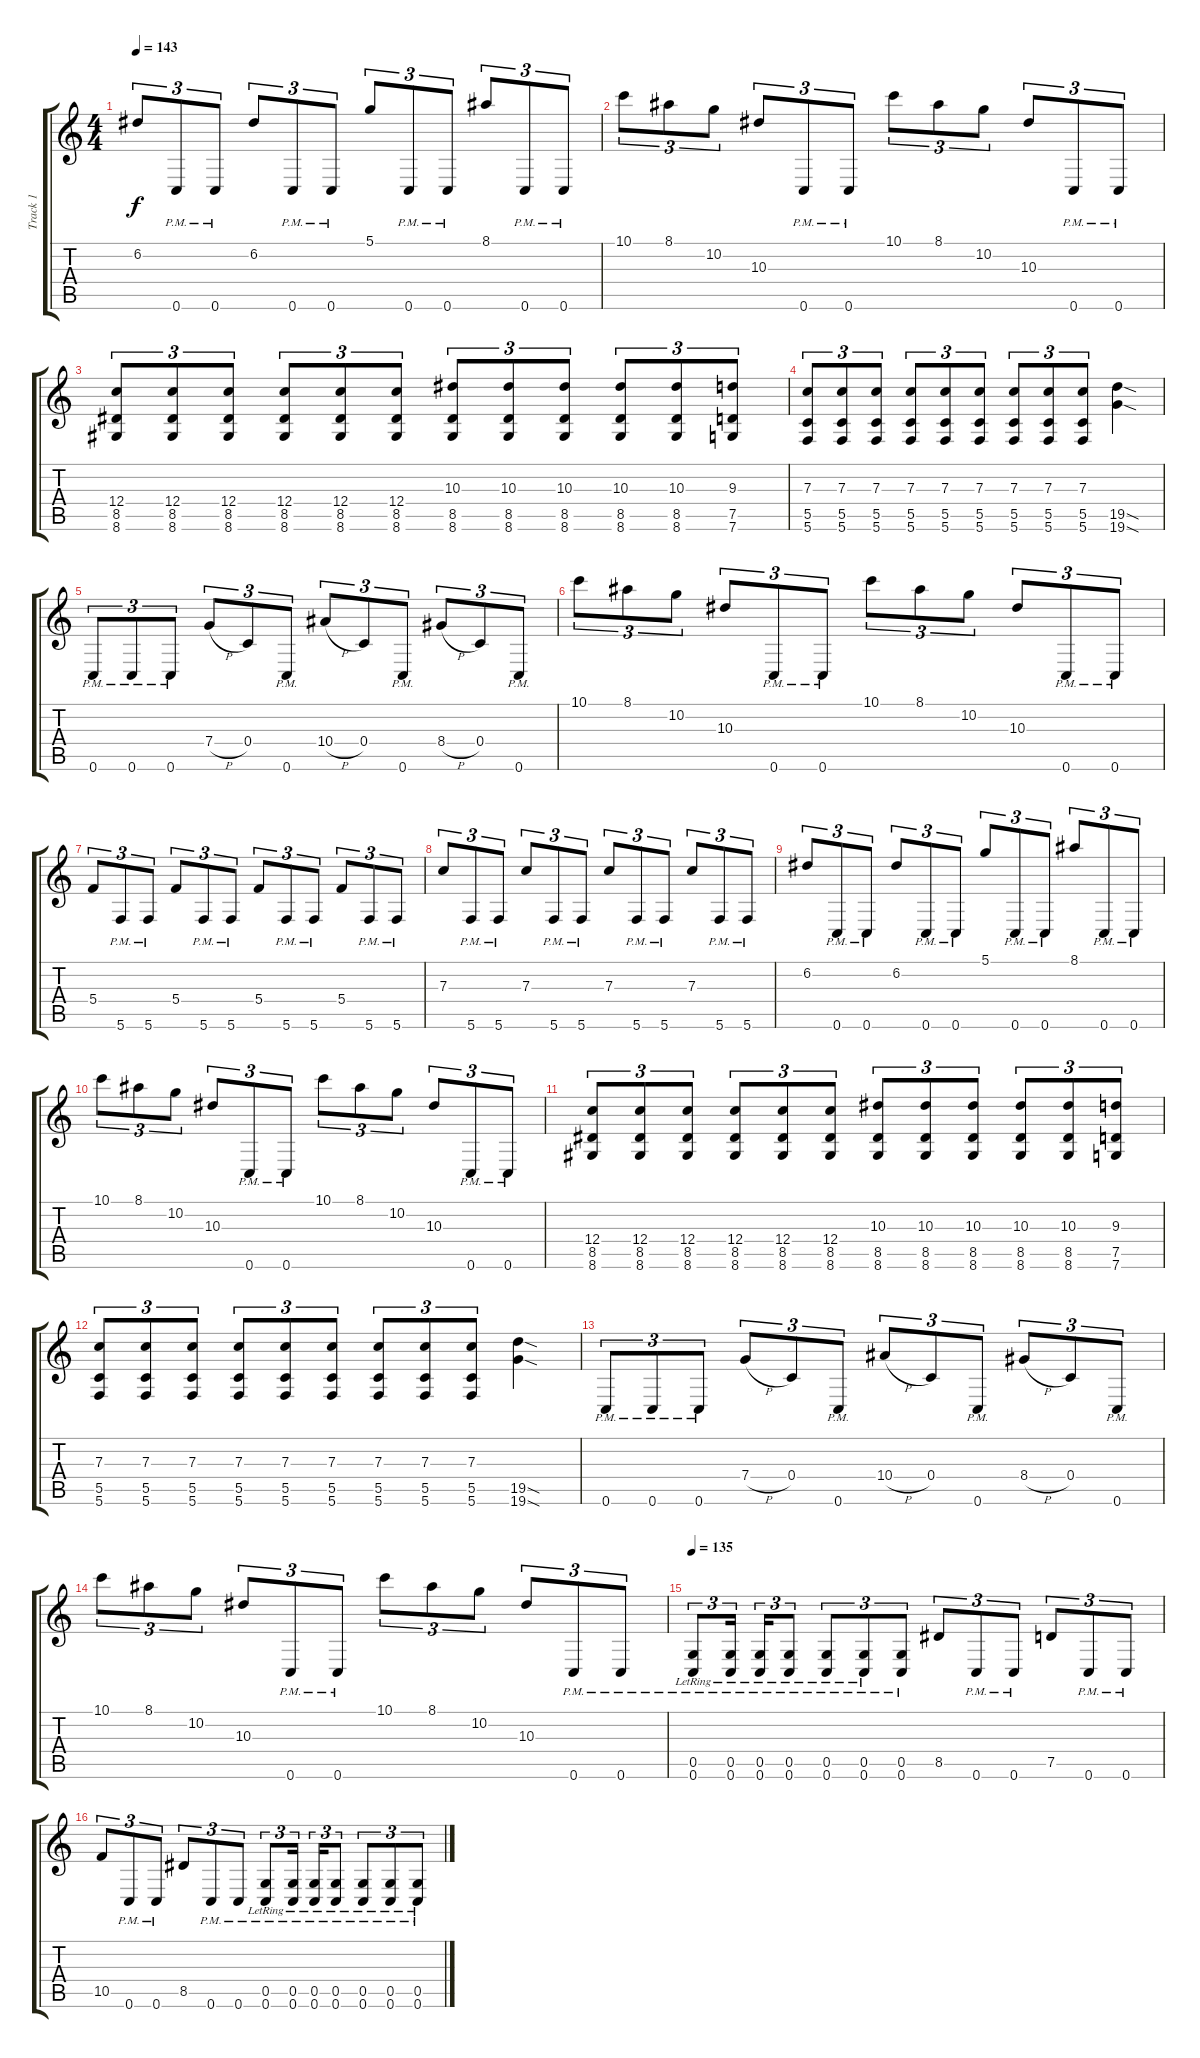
\track ("Track 1" "Track 1") {instrument distortionguitar}
\staff {score tabs}
\tuning (D4 A3 F3 C3 G2 C2) {hide}
\ts (4 4)
\tempo 143
\clef g2
\ks c
6.2.8{tu (3 2) dy f} 0.6{pm}.8{tu (3 2)} 0.6{pm}.8{tu (3 2)} 6.2.8{tu (3 2)} 0.6{pm}.8{tu (3 2)} 0.6{pm}.8{tu (3 2)} 5.1.8{tu (3 2)} 0.6{pm}.8{tu (3 2)} 0.6{pm}.8{tu (3 2)} 8.1.8{tu (3 2)} 0.6{pm}.8{tu (3 2)} 0.6{pm}.8{tu (3 2)} |
10.1.8{tu (3 2)} 8.1.8{tu (3 2)} 10.2.8{tu (3 2)} 10.3.8{tu (3 2)} 0.6{pm}.8{tu (3 2)} 0.6{pm}.8{tu (3 2)} 10.1.8{tu (3 2)} 8.1.8{tu (3 2)} 10.2.8{tu (3 2)} 10.3.8{tu (3 2)} 0.6{pm}.8{tu (3 2)} 0.6{pm}.8{tu (3 2)} |
(12.4 8.5 8.6).8{tu (3 2)} (12.4 8.5 8.6).8{tu (3 2)} (12.4 8.5 8.6).8{tu (3 2)} (12.4 8.5 8.6).8{tu (3 2)} (12.4 8.5 8.6).8{tu (3 2)} (12.4 8.5 8.6).8{tu (3 2)} (10.3 8.5 8.6).8{tu (3 2)} (10.3 8.5 8.6).8{tu (3 2)} (10.3 8.5 8.6).8{tu (3 2)} (10.3 8.5 8.6).8{tu (3 2)} (10.3 8.5 8.6).8{tu (3 2)} (9.3 7.5 7.6).8{tu (3 2)} |
(7.3 5.5 5.6).8{tu (3 2)} (7.3 5.5 5.6).8{tu (3 2)} (7.3 5.5 5.6).8{tu (3 2)} (7.3 5.5 5.6).8{tu (3 2)} (7.3 5.5 5.6).8{tu (3 2)} (7.3 5.5 5.6).8{tu (3 2)} (7.3 5.5 5.6).8{tu (3 2)} (7.3 5.5 5.6).8{tu (3 2)} (7.3 5.5 5.6).8{tu (3 2)} (19.5{sod} 19.6{sod}).4 |
0.6{pm}.8{tu (3 2)} 0.6{pm}.8{tu (3 2)} 0.6{pm}.8{tu (3 2)} 7.4{h}.8{tu (3 2)} 0.4.8{tu (3 2)} 0.6{pm}.8{tu (3 2)} 10.4{h}.8{tu (3 2)} 0.4.8{tu (3 2)} 0.6{pm}.8{tu (3 2)} 8.4{h}.8{tu (3 2)} 0.4.8{tu (3 2)} 0.6{pm}.8{tu (3 2)} |
10.1.8{tu (3 2)} 8.1.8{tu (3 2)} 10.2.8{tu (3 2)} 10.3.8{tu (3 2)} 0.6{pm}.8{tu (3 2)} 0.6{pm}.8{tu (3 2)} 10.1.8{tu (3 2)} 8.1.8{tu (3 2)} 10.2.8{tu (3 2)} 10.3.8{tu (3 2)} 0.6{pm}.8{tu (3 2)} 0.6{pm}.8{tu (3 2)} |
5.4.8{tu (3 2)} 5.6{pm}.8{tu (3 2)} 5.6{pm}.8{tu (3 2)} 5.4.8{tu (3 2)} 5.6{pm}.8{tu (3 2)} 5.6{pm}.8{tu (3 2)} 5.4.8{tu (3 2)} 5.6{pm}.8{tu (3 2)} 5.6{pm}.8{tu (3 2)} 5.4.8{tu (3 2)} 5.6{pm}.8{tu (3 2)} 5.6{pm}.8{tu (3 2)} |
7.3.8{tu (3 2)} 5.6{pm}.8{tu (3 2)} 5.6{pm}.8{tu (3 2)} 7.3.8{tu (3 2)} 5.6{pm}.8{tu (3 2)} 5.6{pm}.8{tu (3 2)} 7.3.8{tu (3 2)} 5.6{pm}.8{tu (3 2)} 5.6{pm}.8{tu (3 2)} 7.3.8{tu (3 2)} 5.6{pm}.8{tu (3 2)} 5.6{pm}.8{tu (3 2)} |
6.2.8{tu (3 2)} 0.6{pm}.8{tu (3 2)} 0.6{pm}.8{tu (3 2)} 6.2.8{tu (3 2)} 0.6{pm}.8{tu (3 2)} 0.6{pm}.8{tu (3 2)} 5.1.8{tu (3 2)} 0.6{pm}.8{tu (3 2)} 0.6{pm}.8{tu (3 2)} 8.1.8{tu (3 2)} 0.6{pm}.8{tu (3 2)} 0.6{pm}.8{tu (3 2)} |
10.1.8{tu (3 2)} 8.1.8{tu (3 2)} 10.2.8{tu (3 2)} 10.3.8{tu (3 2)} 0.6{pm}.8{tu (3 2)} 0.6{pm}.8{tu (3 2)} 10.1.8{tu (3 2)} 8.1.8{tu (3 2)} 10.2.8{tu (3 2)} 10.3.8{tu (3 2)} 0.6{pm}.8{tu (3 2)} 0.6{pm}.8{tu (3 2)} |
(12.4 8.5 8.6).8{tu (3 2)} (12.4 8.5 8.6).8{tu (3 2)} (12.4 8.5 8.6).8{tu (3 2)} (12.4 8.5 8.6).8{tu (3 2)} (12.4 8.5 8.6).8{tu (3 2)} (12.4 8.5 8.6).8{tu (3 2)} (10.3 8.5 8.6).8{tu (3 2)} (10.3 8.5 8.6).8{tu (3 2)} (10.3 8.5 8.6).8{tu (3 2)} (10.3 8.5 8.6).8{tu (3 2)} (10.3 8.5 8.6).8{tu (3 2)} (9.3 7.5 7.6).8{tu (3 2)} |
(7.3 5.5 5.6).8{tu (3 2)} (7.3 5.5 5.6).8{tu (3 2)} (7.3 5.5 5.6).8{tu (3 2)} (7.3 5.5 5.6).8{tu (3 2)} (7.3 5.5 5.6).8{tu (3 2)} (7.3 5.5 5.6).8{tu (3 2)} (7.3 5.5 5.6).8{tu (3 2)} (7.3 5.5 5.6).8{tu (3 2)} (7.3 5.5 5.6).8{tu (3 2)} (19.5{sod} 19.6{sod}).4 |
0.6{pm}.8{tu (3 2)} 0.6{pm}.8{tu (3 2)} 0.6{pm}.8{tu (3 2)} 7.4{h}.8{tu (3 2)} 0.4.8{tu (3 2)} 0.6{pm}.8{tu (3 2)} 10.4{h}.8{tu (3 2)} 0.4.8{tu (3 2)} 0.6{pm}.8{tu (3 2)} 8.4{h}.8{tu (3 2)} 0.4.8{tu (3 2)} 0.6{pm}.8{tu (3 2)} |
10.1.8{tu (3 2)} 8.1.8{tu (3 2)} 10.2.8{tu (3 2)} 10.3.8{tu (3 2)} 0.6{pm}.8{tu (3 2)} 0.6{pm}.8{tu (3 2)} 10.1.8{tu (3 2)} 8.1.8{tu (3 2)} 10.2.8{tu (3 2)} 10.3.8{tu (3 2)} 0.6{pm}.8{tu (3 2)} 0.6{pm}.8{tu (3 2)} |
\tempo 135
(0.5{pm lr} 0.6{pm lr}).8{tu (3 2)} (0.5{pm lr} 0.6{pm lr}).16{tu (3 2) beam splitsecondary} (0.5{pm lr} 0.6{pm lr}).16{tu (3 2)} (0.5{pm lr} 0.6{pm lr}).8{tu (3 2)} (0.5{pm lr} 0.6{pm lr}).8{tu (3 2)} (0.5{pm lr} 0.6{pm lr}).8{tu (3 2)} (0.5{pm} 0.6{pm}).8{tu (3 2)} 8.5.8{tu (3 2)} 0.6{pm}.8{tu (3 2)} 0.6{pm}.8{tu (3 2)} 7.5.8{tu (3 2)} 0.6{pm}.8{tu (3 2)} 0.6{pm}.8{tu (3 2)} |
10.5.8{tu (3 2)} 0.6{pm}.8{tu (3 2)} 0.6{pm}.8{tu (3 2)} 8.5.8{tu (3 2)} 0.6{pm}.8{tu (3 2)} 0.6{pm}.8{tu (3 2)} (0.5{pm lr} 0.6{pm lr}).8{tu (3 2)} (0.5{pm lr} 0.6{pm lr}).16{tu (3 2) beam splitsecondary} (0.5{pm lr} 0.6{pm lr}).16{tu (3 2)} (0.5{pm lr} 0.6{pm lr}).8{tu (3 2)} (0.5{pm lr} 0.6{pm lr}).8{tu (3 2)} (0.5{pm lr} 0.6{pm lr}).8{tu (3 2)} (0.5{pm lr} 0.6{pm lr}).8{tu (3 2)}
